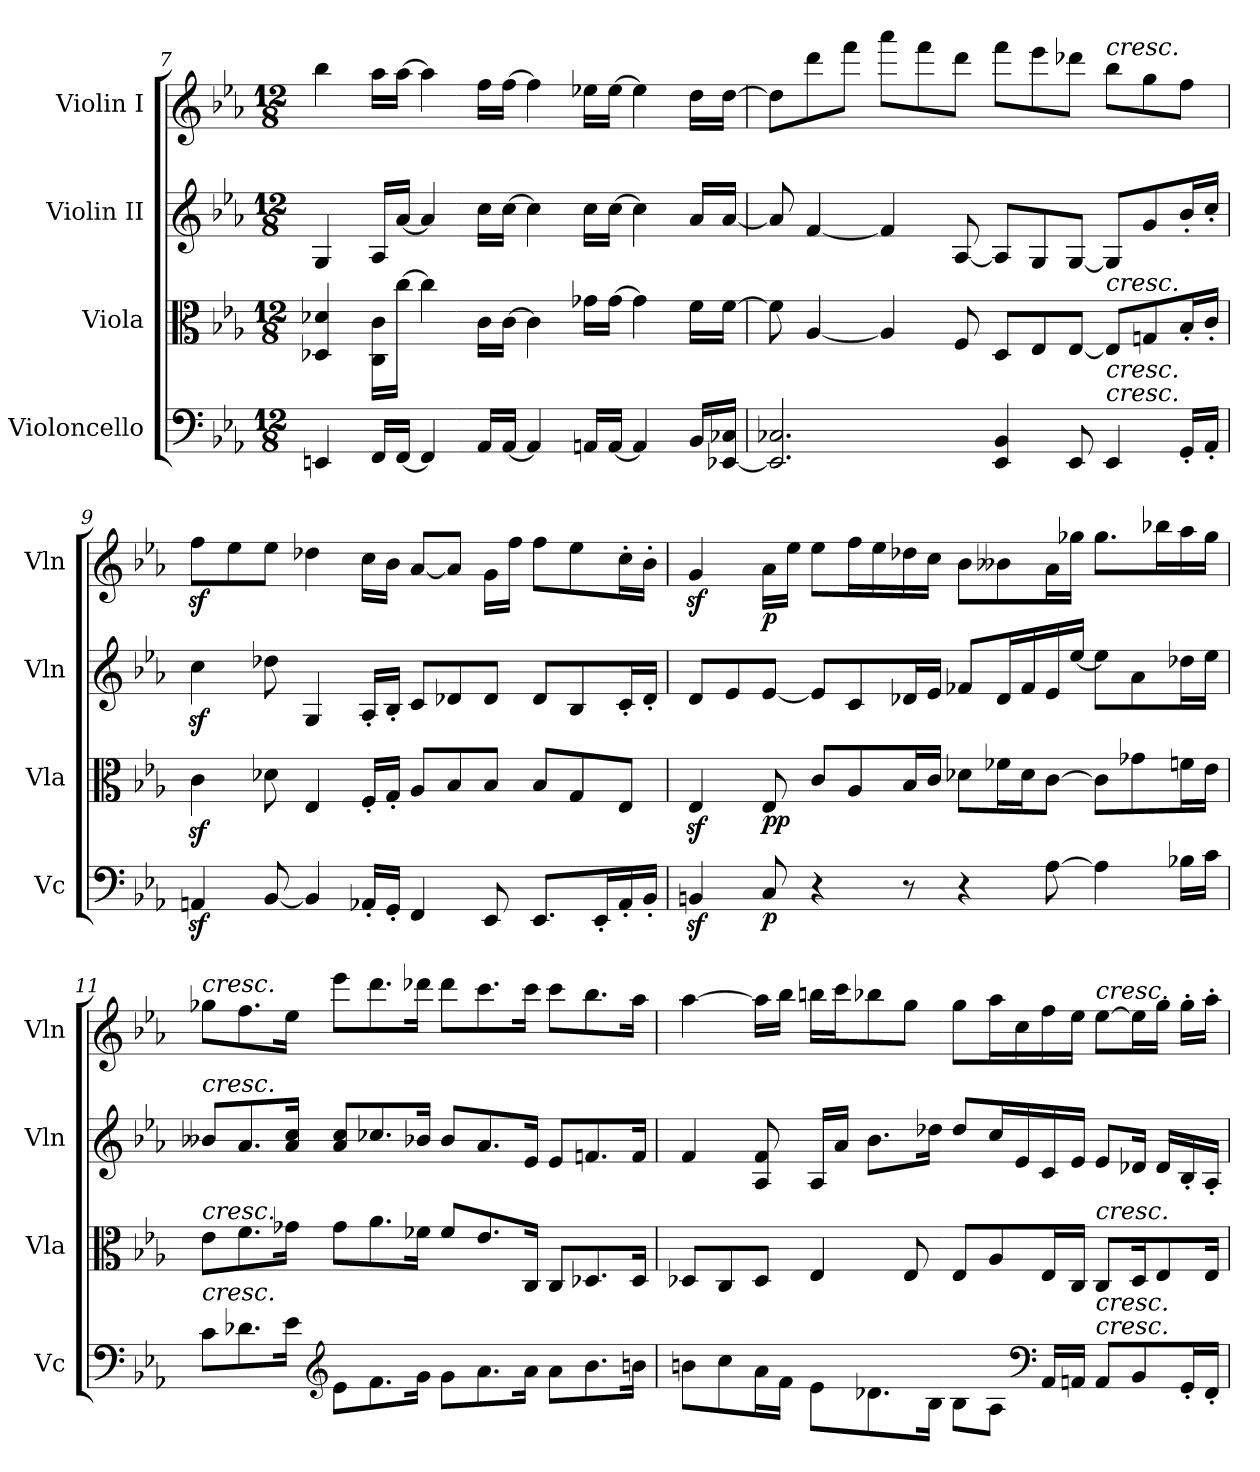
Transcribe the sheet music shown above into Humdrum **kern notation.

**kern	**dynam	**kern	**dynam	**kern	**kern	**dynam
*part4	*part4	*part3	*part3	*part2	*part1	*part1
*staff4	*staff4	*staff3	*staff3	*staff2	*staff1	*staff1
*I"Violoncello	*	*I"Viola	*	*I"Violin II	*I"Violin I	*
*I'Vc	*	*I'Vla	*	*I'Vln	*I'Vln	*
!!LO:LB:g=z
*clefF4	*	*clefC3	*	*clefG2	*clefG2	*
*k[b-e-a-]	*	*k[b-e-a-]	*	*k[b-e-a-]	*k[b-e-a-]	*
*M12/8	*	*M12/8	*	*M12/8	*M12/8	*
=7	=7	=7	=7	=7	=7	=7
4EEn/	.	4D-X/ 4d-X/	.	4G/	4bb-\	.
16FF/LL	.	16C\ 16c\LL	.	16A-/LL	16aa-\LL	.
[16FF/JJ	.	[16cc\JJ	.	[16a-/JJ	[16aa-\JJ	.
4FF/]	.	4cc\]	.	4a-/]	4aa-\]	.
16AA-/LL	.	16c\LL	.	16cc\LL	16ff\LL	.
[16AA-/JJ	.	[16c\JJ	.	[16cc\JJ	[16ff\JJ	.
4AA-/]	.	4c\]	.	4cc\]	4ff\]	.
16AAn/LL	.	16g-X\LL	.	16cc\LL	16ee-X\LL	.
[16AA/JJ	.	[16g-\JJ	.	[16cc\JJ	[16ee-\JJ	.
4AA/]	.	4g-\]	.	4cc\]	4ee-\]	.
16BB-/LL	.	16f\LL	.	16a-/LL	16dd\LL	.
[16EE-X/ 16C-X/JJ	.	[16f\JJ	.	[16a-/JJ	[16dd\JJ	.
=8	=8	=8	=8	=8	=8	=8
2.EE-/] 2.C-X/	.	8f\]	.	8a-/]	8dd\L]	.
.	.	[4A-/	.	[4f/	8ddd\	.
.	.	.	.	.	8fff\J	.
.	.	4A-/]	.	4f/]	8aaa-\L	.
.	.	.	.	.	8fff\	.
.	.	8F/	.	[8A-/	8ddd\J	.
4EE-/ 4BB-/	.	8D/L	.	8A-/L]	8fff\L	.
.	.	8E-/	.	8G/	8eee-\	.
8EE-/	.	[8E-/J	.	[8G/J	8ddd-X\J	.
!	!	!	!	!	!LO:TX:a:i:t=cresc.	!
!	!	!LO:TX:a:i:t=cresc.	!	!	!	!
!LO:TX:a:i:t=cresc.	!	!	!	!	!	!
!LO:TX:a:i:t=cresc.	!	!	!	!	!	!
4EE-/	.	8E-/L]	.	8G/L]	8bb-\L	.
.	.	8Gn/	.	8g/	8gg\	.
16GG'/LL	.	16B-'/L	.	16b-'/L	8ff\J	.
16AA-'/JJ	.	16c'/JJ	.	16cc'/JJ	.	.
!!LO:LB:g=z
=9	=9	=9	=9	=9	=9	=9
4AAnz</	.	4cz<\	.	4ccz<\	8ffz<\L	.
.	.	.	.	.	8ee-\	.
[8BB-/	.	8d-X\	.	8dd-X\	8ee-\J	.
4BB-/]	.	4E-/	.	4G/	4dd-X\	.
16AA-X'/LL	.	16F'/LL	.	16A-'/LL	16cc\LL	.
16GG'/JJ	.	16G'/JJ	.	16B-'/JJ	16b-\JJ	.
4FF/	.	8A-/L	.	8c/L	[8a-/L	.
.	.	8B-/	.	8d-X/	8a-/J]	.
8EE-/	.	8B-/J	.	8d-/J	16g\LL	.
.	.	.	.	.	16ff\JJ	.
8.EE-/L	.	8B-/L	.	8d-/L	8ff\L	.
.	.	8G/	.	8B-/	8ee-\	.
16EE-'/L	.	.	.	.	.	.
16AA-'/	.	8E-/J	.	16c'/L	16cc'\L	.
16BB-'/JJ	.	.	.	16d-'/JJ	16b-'\JJ	.
!!LO:PB:g=z
=10	=10	=10	=10	=10	=10	=10
4BBnz</	.	4E-z</	.	8d/L	4gz</	.
.	.	.	.	8e-/	.	.
!	!LO:DY:b	!	!LO:DY:b	!	!	!
!	!	!	!LO:DY:n=1:b	!	!	!LO:DY:b
8C/	p	8E-/	p p	[8e-/J	16a-\LL	p
.	.	.	.	.	16ee-\JJ	.
4r	.	8c/L	.	8e-/L]	8ee-\L	.
.	.	8A-/	.	8c/	16ff\L	.
.	.	.	.	.	16ee-\	.
8r	.	16B-/L	.	16d-X/L	16dd-X\	.
.	.	16c/JJ	.	16e-/JJ	16cc\JJ	.
4r	.	8d-X\L	.	8f-X/L	8b-\L	.
.	.	16f-X\L	.	16d-/L	8b--X\	.
.	.	16d-\J	.	16f-/	.	.
[8A-\	.	[8c\J	.	16e-/	16a-\L	.
.	.	.	.	[16ee-/JJ	16gg-X\JJ	.
4A-\]	.	8c\L]	.	8ee-\L]	8.gg-\L	.
.	.	8g-X\	.	8a-\	.	.
.	.	.	.	.	16bb-X\L	.
16B-X\LL	.	16fn\L	.	16dd-X\L	16aa-\	.
16c\JJ	.	16e-\JJ	.	16ee-\JJ	16gg-\JJ	.
!!LO:LB:g=z
=11	=11	=11	=11	=11	=11	=11
!	!	!	!	!	!LO:TX:a:i:t=cresc.	!
!	!	!	!	!LO:TX:a:i:t=cresc.	!	!
!	!	!LO:TX:a:i:t=cresc.	!	!	!	!
!LO:TX:a:i:t=cresc.	!	!	!	!	!	!
8c\L	.	8e-\L	.	8b--X/L	8gg-X\L	.
8.d-X\	.	8.f\	.	8.a-/	8.ff\	.
16e-\Jk	.	16g-X\Jk	.	16a-/ 16cc/Jk	16ee-\Jk	.
*clefG2	*	*	*	*	*	*
8e-\L	.	8g-\L	.	8a-/ 8cc/L	8eee-\L	.
8.f\	.	8.a-\	.	8.cc-X/	8.ddd\	.
16g\Jk	.	16f-X\Jk	.	16b-X/Jk	16ddd-X\Jk	.
8g\L	.	8f-/L	.	8b-/L	8ddd-\L	.
8.a-\	.	8.e-/	.	8.a-/	8.ccc\	.
16a-\Jk	.	16C/Jk	.	16e-/Jk	16ccc\Jk	.
8a-\L	.	8C/L	.	8e-/L	8ccc\L	.
8.b-\	.	8.D-X/	.	8.fn/	8.bb-\	.
16bn\Jk	.	16D-/Jk	.	16f/Jk	16aa-\Jk	.
!!LO:PB:g=z
=12	=12	=12	=12	=12	=12	=12
8bn\L	.	8D-X/L	.	4f/	[4aa-\	.
8cc\	.	8C/	.	.	.	.
16a-\L	.	8D-/J	.	8A-/ 8f/	16aa-\LL]	.
16f\JJ	.	.	.	.	16bb-\JJ	.
8e-\L	.	4E-/	.	16A-/LL	16bbn\LL	.
.	.	.	.	16a-/JJ	16ccc\J	.
8.d-X\	.	.	.	8.b-\L	8bb-X\	.
.	.	8E-/	.	.	8gg\J	.
16B-\Jk	.	.	.	16dd-X\Jk	.	.
8B-\L	.	8E-/L	.	8dd-/L	8gg\L	.
8A-\J	.	8A-/	.	16cc/L	16aa-\L	.
.	.	.	.	16e-/	16cc\	.
*clefF4	*	*	*	*	*	*
16AA-/LL	.	16E-/L	.	16c/	16ff\	.
16AAn/JJ	.	16C/JJ	.	16e-/JJ	16ee-\JJ	.
!	!	!	!	!	!LO:TX:a:i:t=cresc.	!
!	!	!LO:TX:a:i:t=cresc.	!	!	!	!
!LO:TX:a:i:t=cresc.	!	!	!	!	!	!
!LO:TX:a:i:t=cresc.	!	!	!	!	!	!
8AA/L	.	8C/L	.	8e-/L	[8ee-\L	.
8BB-/	.	16D-/K	.	16d-X/Jk	16ee-\L]	.
.	.	8E-/	.	16d-/LL	16gg\JJ	.
16GG'/L	.	.	.	16B-'/	16gg'\LL	.
16FF'/JJ	.	16E-/Jk	.	16A-'/JJ	16aa-'\JJ	.
=	=	=	=	=	=	=
*-	*-	*-	*-	*-	*-	*-
